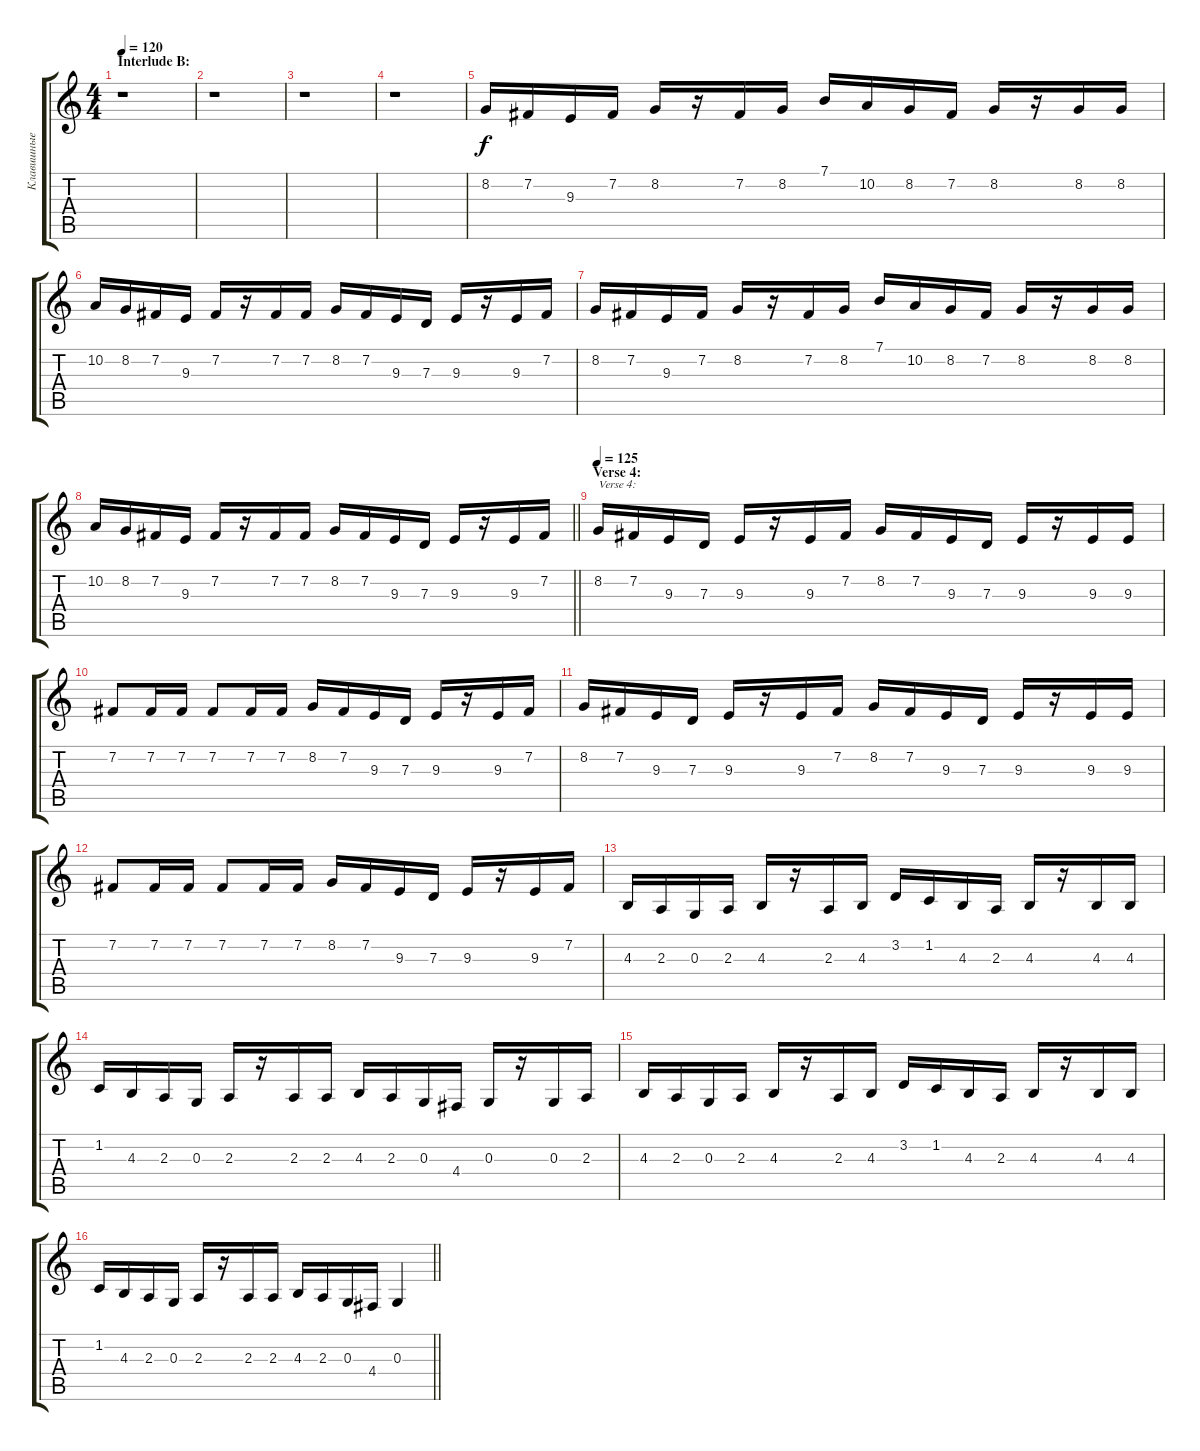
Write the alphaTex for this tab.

\track ("Клавишные" "Клавишные") {instrument fx1rain}
\staff {score tabs}
\tuning (E4 B3 G3 D3 A2 E2) {hide}
\ts (4 4)
\section ("" "Interlude B:")
\tempo 120
\clef g2
\ks c
r.1{dy f} |
r.1 |
r.1 |
r.1 |
8.2.16 7.2.16 9.3.16 7.2.16 8.2.16 r.16 7.2.16 8.2.16 7.1.16 10.2.16 8.2.16 7.2.16 8.2.16 r.16 8.2.16 8.2.16 |
10.2.16 8.2.16 7.2.16 9.3.16 7.2.16 r.16 7.2.16 7.2.16 8.2.16 7.2.16 9.3.16 7.3.16 9.3.16 r.16 9.3.16 7.2.16 |
8.2.16 7.2.16 9.3.16 7.2.16 8.2.16 r.16 7.2.16 8.2.16 7.1.16 10.2.16 8.2.16 7.2.16 8.2.16 r.16 8.2.16 8.2.16 |
\barLineRight lightlight
10.2.16 8.2.16 7.2.16 9.3.16 7.2.16 r.16 7.2.16 7.2.16 8.2.16 7.2.16 9.3.16 7.3.16 9.3.16 r.16 9.3.16 7.2.16 |
\section ("" "Verse 4:")
\tempo 125
8.2.16{txt "Verse 4:"} 7.2.16 9.3.16 7.3.16 9.3.16 r.16 9.3.16 7.2.16 8.2.16 7.2.16 9.3.16 7.3.16 9.3.16 r.16 9.3.16 9.3.16 |
7.2.8 7.2.16 7.2.16 7.2.8 7.2.16 7.2.16 8.2.16 7.2.16 9.3.16 7.3.16 9.3.16 r.16 9.3.16 7.2.16 |
8.2.16 7.2.16 9.3.16 7.3.16 9.3.16 r.16 9.3.16 7.2.16 8.2.16 7.2.16 9.3.16 7.3.16 9.3.16 r.16 9.3.16 9.3.16 |
7.2.8 7.2.16 7.2.16 7.2.8 7.2.16 7.2.16 8.2.16 7.2.16 9.3.16 7.3.16 9.3.16 r.16 9.3.16 7.2.16 |
4.3.16 2.3.16 0.3.16 2.3.16 4.3.16 r.16 2.3.16 4.3.16 3.2.16 1.2.16 4.3.16 2.3.16 4.3.16 r.16 4.3.16 4.3.16 |
1.2.16 4.3.16 2.3.16 0.3.16 2.3.16 r.16 2.3.16 2.3.16 4.3.16 2.3.16 0.3.16 4.4.16 0.3.16 r.16 0.3.16 2.3.16 |
4.3.16 2.3.16 0.3.16 2.3.16 4.3.16 r.16 2.3.16 4.3.16 3.2.16 1.2.16 4.3.16 2.3.16 4.3.16 r.16 4.3.16 4.3.16 |
\barLineRight lightlight
1.2.16 4.3.16 2.3.16 0.3.16 2.3.16 r.16 2.3.16 2.3.16 4.3.16 2.3.16 0.3.16 4.4.16 0.3.4
